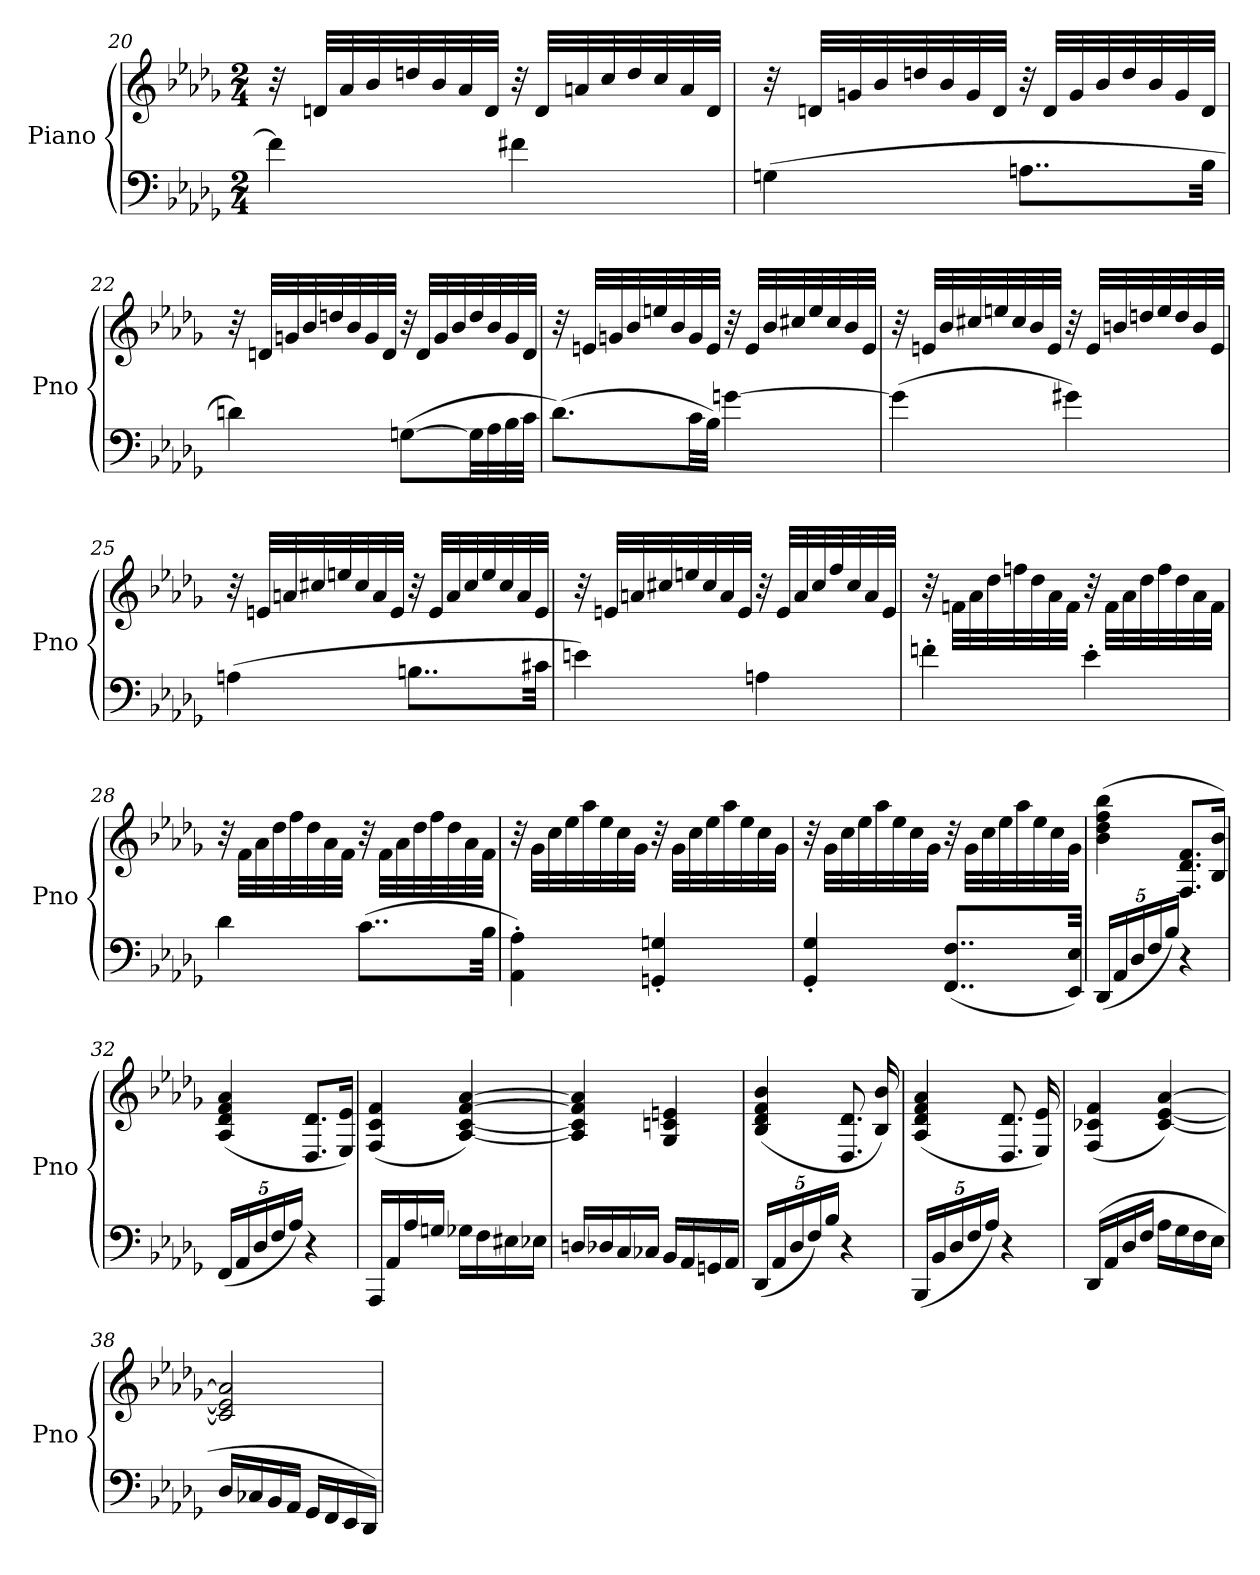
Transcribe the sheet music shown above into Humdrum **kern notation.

**kern	**kern
*part1	*part1
*staff2	*staff1
*I"Piano	*
*I'Pno	*
*clefF4	*clefG2
*k[b-e-a-d-g-]	*k[b-e-a-d-g-]
*M2/4	*M2/4
=20	=20
4f\]	32r
.	32dn/LLL
.	32a-/
.	32b-/
.	32ddn/
.	32b-/
.	32a-/
.	32d/JJJ
4f#X\	32r
.	32d/LLL
.	32an/
.	32cc/
.	32dd/
.	32cc/
.	32a/
.	32d/JJJ
=21	=21
(4Gn\	32r
.	32dn/LLL
.	32gn/
.	32b-/
.	32ddn/
.	32b-/
.	32g/
.	32d/JJJ
8..An\L	32r
.	32d/LLL
.	32g/
.	32b-/
.	32dd/
.	32b-/
.	32g/
32B-\Jkk	32d/JJJ
=22	=22
4dn\)	32r
.	32dn/LLL
.	32gn/
.	32b-/
.	32ddn/
.	32b-/
.	32g/
.	32d/JJJ
([8Gn\L	32r
.	32d/LLL
.	32g/
.	32b-/
32G\LL]	32dd/
32A-\	32b-/
32B-\	32g/
32c\JJJ	32d/JJJ
=23	=23
(8.d-\L)	32r
.	32en/LLL
.	32gn/
.	32b-/
.	32een/
.	32b-/
32c\LL	32g/
32B-\JJJ)	32e/JJJ
[4gn\	32r
.	32e/LLL
.	32b-/
.	32cc#X/
.	32ee/
.	32cc#/
.	32b-/
.	32e/JJJ
=24	=24
(4gn\]	32r
.	32en/LLL
.	32b-/
.	32cc#X/
.	32een/
.	32cc#/
.	32b-/
.	32e/JJJ
4g#X\)	32r
.	32e/LLL
.	32bn/
.	32ddn/
.	32ee/
.	32dd/
.	32b/
.	32e/JJJ
=25	=25
(4An\	32r
.	32en/LLL
.	32an/
.	32cc#X/
.	32een/
.	32cc#/
.	32a/
.	32e/JJJ
8..Bn\L	32r
.	32e/LLL
.	32a/
.	32cc#/
.	32ee/
.	32cc#/
.	32a/
32c#X\Jkk	32e/JJJ
=26	=26
4en\)	32r
.	32en/LLL
.	32an/
.	32cc#X/
.	32een/
.	32cc#/
.	32a/
.	32e/JJJ
4An\	32r
.	32e/LLL
.	32a/
.	32cc#/
.	32ff/
.	32cc#/
.	32a/
.	32e/JJJ
=27	=27
4fn'\	32r
.	32fn\LLL
.	32a-\
.	32dd-\
.	32ffn\
.	32dd-\
.	32a-\
.	32f\JJJ
4e-'\	32r
.	32f\LLL
.	32a-\
.	32dd-\
.	32ff\
.	32dd-\
.	32a-\
.	32f\JJJ
=28	=28
4d-\	32r
.	32f\LLL
.	32a-\
.	32dd-\
.	32ff\
.	32dd-\
.	32a-\
.	32f\JJJ
(8..c\L	32r
.	32f\LLL
.	32a-\
.	32dd-\
.	32ff\
.	32dd-\
.	32a-\
32B-\Jkk	32f\JJJ
=29	=29
4AA-'\ 4A-'\)	32r
.	32g-\LLL
.	32cc\
.	32ee-\
.	32aa-\
.	32ee-\
.	32cc\
.	32g-\JJJ
4GGn'/ 4Gn'/	32r
.	32g-\LLL
.	32cc\
.	32ee-\
.	32aa-\
.	32ee-\
.	32cc\
.	32g-\JJJ
=30	=30
4GG-'/ 4G-'/	32r
.	32g-\LLL
.	32cc\
.	32ee-\
.	32aa-\
.	32ee-\
.	32cc\
.	32g-\JJJ
(8..FF/ 8..F/L	32r
.	32g-\LLL
.	32cc\
.	32ee-\
.	32aa-\
.	32ee-\
.	32cc\
32EE-/ 32E-/Jkk)	32g-\JJJ
=31	=31
(20DD-/LL	(4b-\ 4dd-\ 4ff\ 4bb-\
20AA-/	.
20D-/	.
20F/	.
20B-/JJ)	.
4r	8.F/ 8.d-/ 8.f/L
.	16B-/ 16b-/Jk)
=32	=32
(20FF/LL	(4A-/ 4d-/ 4f/ 4a-/
20AA-/	.
20D-/	.
20F/	.
20A-/JJ)	.
4r	8.D-/ 8.d-/L
.	16E-/ 16e-/Jk)
=33	=33
16AAA-/LL	(4F/ 4c/ 4f/
16AA-/	.
16A-/	.
16Gn/JJ	.
16G-X\LL	[4A-/ [4c/ [4f/ [4a-/)
16F\	.
16E#X\	.
16E-X\JJ	.
=34	=34
16Dn/LL	4A-]/ 4c]/ 4f]/ 4a-]/
16D-X/	.
16C/	.
16C-X/JJ	.
16BB-/LL	4G-/ 4cn/ 4en/
16AA-/	.
16GGn/	.
16AA-/JJ	.
=35	=35
(20DD-/LL	(4B-/ 4d-/ 4f/ 4b-/
20AA-/	.
20D-/	.
20F/)	.
20B-/JJ	.
4r	8.D-/ 8.d-/
.	16B-/ 16b-/)
=36	=36
(20BBB-/LL	(4A-/ 4d-/ 4f/ 4a-/
20BB-/	.
20D-/	.
20F/	.
20A-/JJ)	.
4r	8.D-/ 8.d-/
.	16E-/ 16e-/)
=37	=37
(16DD-/LL	(4F/ 4c-X/ 4f/
16AA-/	.
16D-/	.
16F/JJ	.
16A-\LL	[4c-/ [4e-/ [4a-/)
16G-\	.
16F\	.
16E-\JJ	.
=38	=38
16D-/LL	2c-]/ 2e-]/ 2a-]/
16C-X/	.
16BB-/	.
16AA-/JJ	.
16GG-/LL	.
16FF/	.
16EE-/	.
16DD-/JJ)	.
=	=
*-	*-
